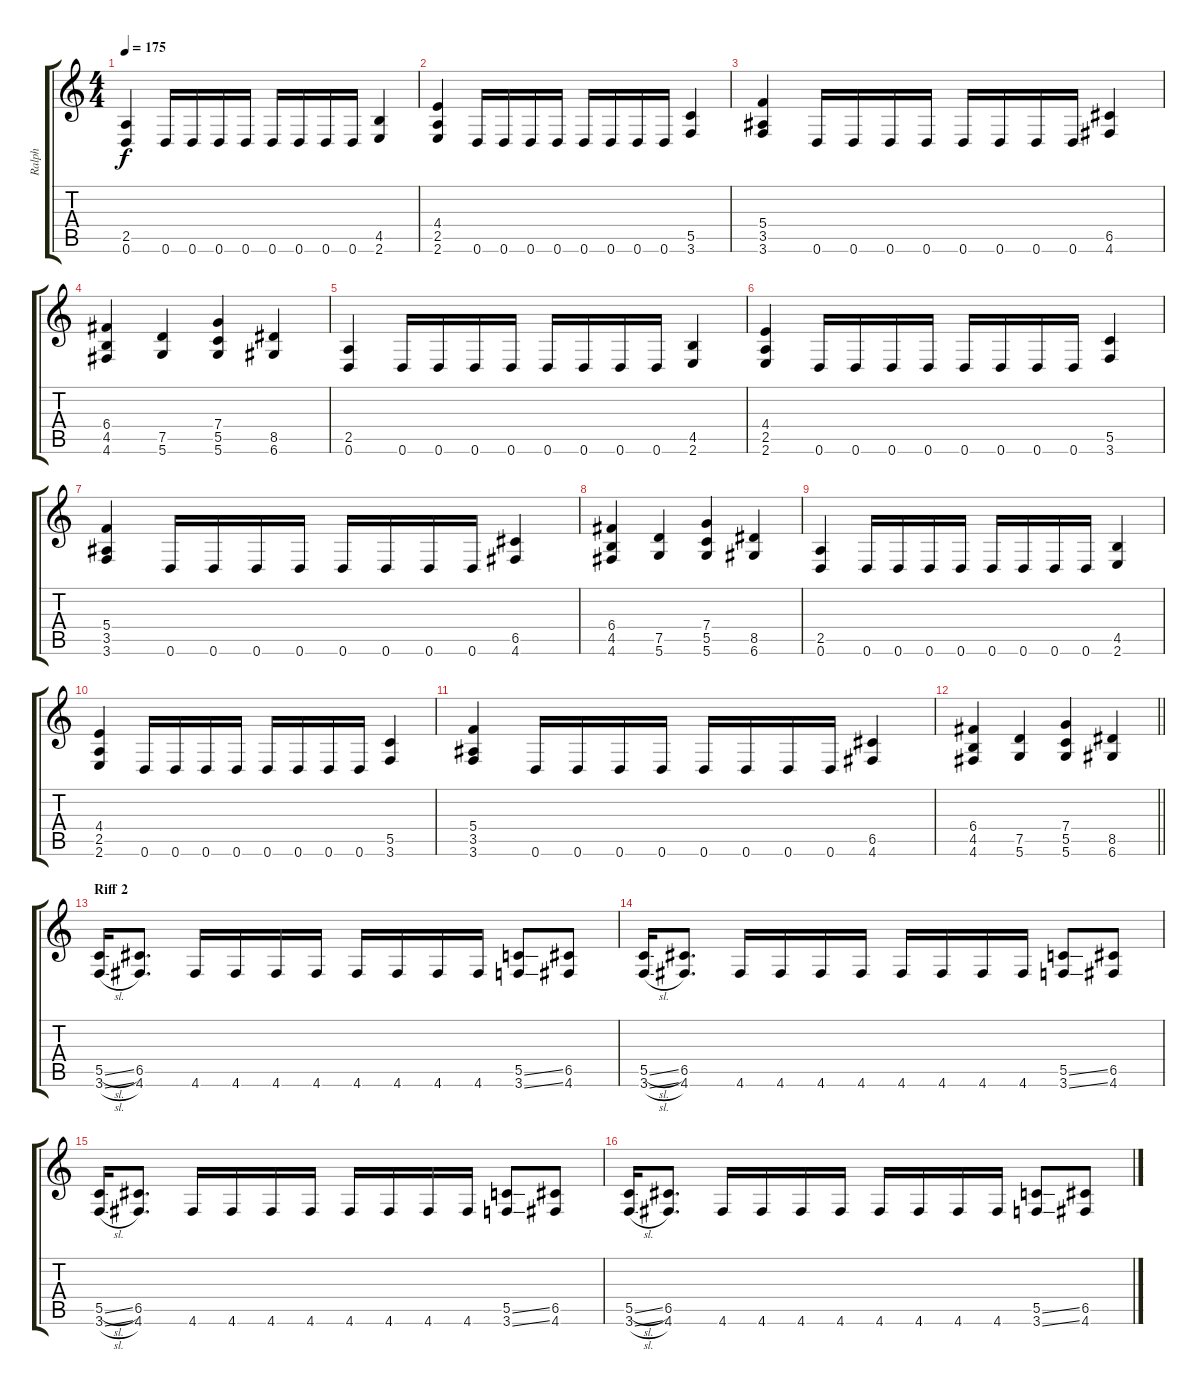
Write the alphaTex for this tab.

\track ("Ralph" "Ralph") {instrument overdrivenguitar}
\staff {score tabs}
\tuning (D4 A3 F3 C3 G2 D2) {hide}
\ts (4 4)
\tempo 175
\clef g2
\ks c
(2.5 0.6).4{dy f} 0.6.16 0.6.16 0.6.16 0.6.16 0.6.16 0.6.16 0.6.16 0.6.16 (4.5 2.6).4 |
(4.4 2.5 2.6).4 0.6.16 0.6.16 0.6.16 0.6.16 0.6.16 0.6.16 0.6.16 0.6.16 (5.5 3.6).4 |
(5.4 3.5 3.6).4 0.6.16 0.6.16 0.6.16 0.6.16 0.6.16 0.6.16 0.6.16 0.6.16 (6.5 4.6).4 |
(6.4 4.5 4.6).4 (7.5 5.6).4 (7.4 5.5 5.6).4 (8.5 6.6).4 |
(2.5 0.6).4 0.6.16 0.6.16 0.6.16 0.6.16 0.6.16 0.6.16 0.6.16 0.6.16 (4.5 2.6).4 |
(4.4 2.5 2.6).4 0.6.16 0.6.16 0.6.16 0.6.16 0.6.16 0.6.16 0.6.16 0.6.16 (5.5 3.6).4 |
(5.4 3.5 3.6).4 0.6.16 0.6.16 0.6.16 0.6.16 0.6.16 0.6.16 0.6.16 0.6.16 (6.5 4.6).4 |
(6.4 4.5 4.6).4 (7.5 5.6).4 (7.4 5.5 5.6).4 (8.5 6.6).4 |
(2.5 0.6).4 0.6.16 0.6.16 0.6.16 0.6.16 0.6.16 0.6.16 0.6.16 0.6.16 (4.5 2.6).4 |
(4.4 2.5 2.6).4 0.6.16 0.6.16 0.6.16 0.6.16 0.6.16 0.6.16 0.6.16 0.6.16 (5.5 3.6).4 |
(5.4 3.5 3.6).4 0.6.16 0.6.16 0.6.16 0.6.16 0.6.16 0.6.16 0.6.16 0.6.16 (6.5 4.6).4 |
\barLineRight lightlight
(6.4 4.5 4.6).4 (7.5 5.6).4 (7.4 5.5 5.6).4 (8.5 6.6).4 |
\section ("" "Riff 2")
(5.5{sl} 3.6{sl}).16 (6.5 4.6).8{d} 4.6.16 4.6.16 4.6.16 4.6.16 4.6.16 4.6.16 4.6.16 4.6.16 (5.5{ss} 3.6{ss}).8 (6.5 4.6).8 |
(5.5{sl} 3.6{sl}).16 (6.5 4.6).8{d} 4.6.16 4.6.16 4.6.16 4.6.16 4.6.16 4.6.16 4.6.16 4.6.16 (5.5{ss} 3.6{ss}).8 (6.5 4.6).8 |
(5.5{sl} 3.6{sl}).16 (6.5 4.6).8{d} 4.6.16 4.6.16 4.6.16 4.6.16 4.6.16 4.6.16 4.6.16 4.6.16 (5.5{ss} 3.6{ss}).8 (6.5 4.6).8 |
(5.5{sl} 3.6{sl}).16 (6.5 4.6).8{d} 4.6.16 4.6.16 4.6.16 4.6.16 4.6.16 4.6.16 4.6.16 4.6.16 (5.5{ss} 3.6{ss}).8 (6.5 4.6).8
